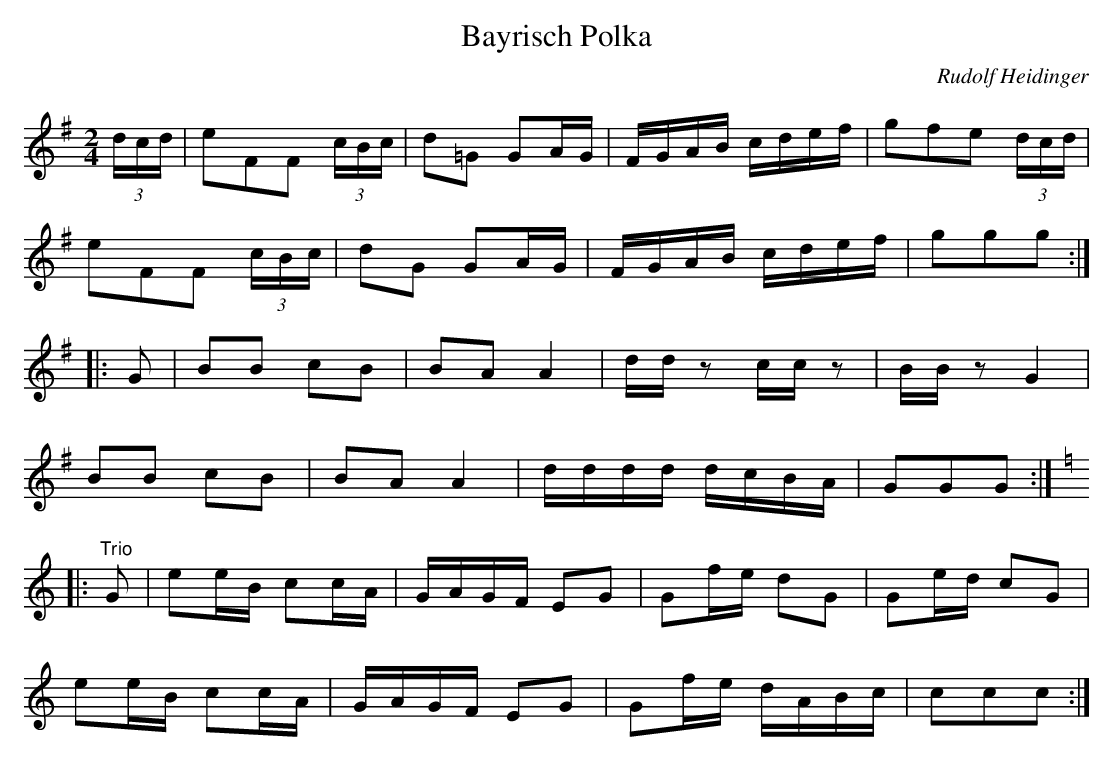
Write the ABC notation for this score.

X:1
T:Bayrisch Polka
C:Rudolf Heidinger
M:2/4
L:1/16
K:G
(3dcd|e2F2F2 (3cBc|d2=G2 G2AG|FGAB cdef|g2f2e2 (3dcd|
e2F2F2 (3cBc|d2G2 G2AG|FGAB cdef|g2g2g2:|
|:G2|B2B2 c2B2|B2A2A4|ddz2 ccz2|BBz2G4|
B2B2 c2B2|B2A2A4|dddd dcBA|G2G2G2:|
K:C
|:"Trio"G2|e2eB c2cA|GAGF E2G2|G2fe d2G2|G2ed c2G2|
e2eB c2cA|GAGF E2G2|G2fe dABc|c2c2c2:|
